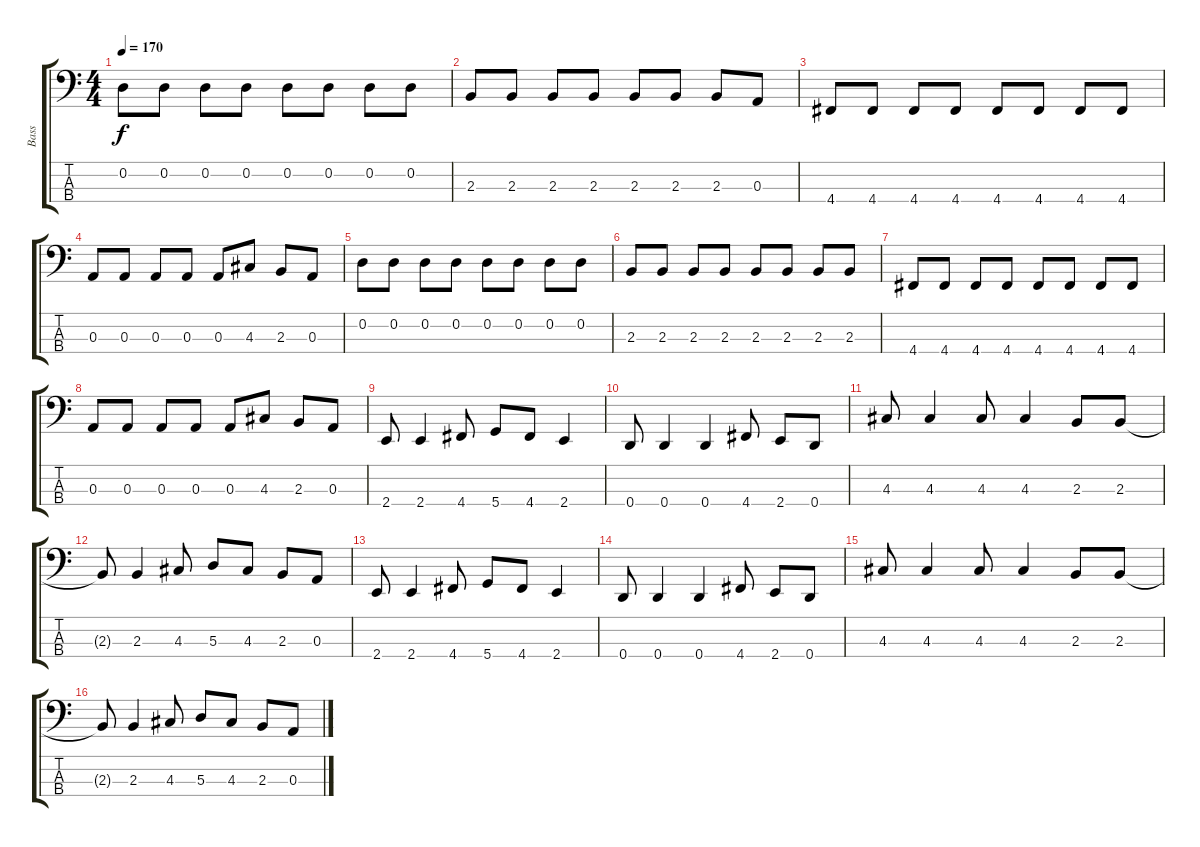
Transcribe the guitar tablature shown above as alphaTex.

\track ("Bass" "Bass") {instrument electricbasspick}
\staff {score tabs}
\tuning (G2 D2 A1 D1) {hide}
\ts (4 4)
\tempo 170
\clef f4
\ks c
0.2.8{dy f} 0.2.8 0.2.8 0.2.8 0.2.8 0.2.8 0.2.8 0.2.8 |
2.3.8 2.3.8 2.3.8 2.3.8 2.3.8 2.3.8 2.3.8 0.3.8 |
4.4.8 4.4.8 4.4.8 4.4.8 4.4.8 4.4.8 4.4.8 4.4.8 |
0.3.8 0.3.8 0.3.8 0.3.8 0.3.8 4.3.8 2.3.8 0.3.8 |
0.2.8 0.2.8 0.2.8 0.2.8 0.2.8 0.2.8 0.2.8 0.2.8 |
2.3.8 2.3.8 2.3.8 2.3.8 2.3.8 2.3.8 2.3.8 2.3.8 |
4.4.8 4.4.8 4.4.8 4.4.8 4.4.8 4.4.8 4.4.8 4.4.8 |
0.3.8 0.3.8 0.3.8 0.3.8 0.3.8 4.3.8 2.3.8 0.3.8 |
2.4.8 2.4.4 4.4.8 5.4.8 4.4.8 2.4.4 |
0.4.8 0.4.4 0.4.4 4.4.8 2.4.8 0.4.8 |
4.3.8 4.3.4 4.3.8 4.3.4 2.3.8 2.3.8 |
2.3{t}.8 2.3.4 4.3.8 5.3.8 4.3.8 2.3.8 0.3.8 |
2.4.8 2.4.4 4.4.8 5.4.8 4.4.8 2.4.4 |
0.4.8 0.4.4 0.4.4 4.4.8 2.4.8 0.4.8 |
4.3.8 4.3.4 4.3.8 4.3.4 2.3.8 2.3.8 |
2.3{t}.8 2.3.4 4.3.8 5.3.8 4.3.8 2.3.8 0.3.8
